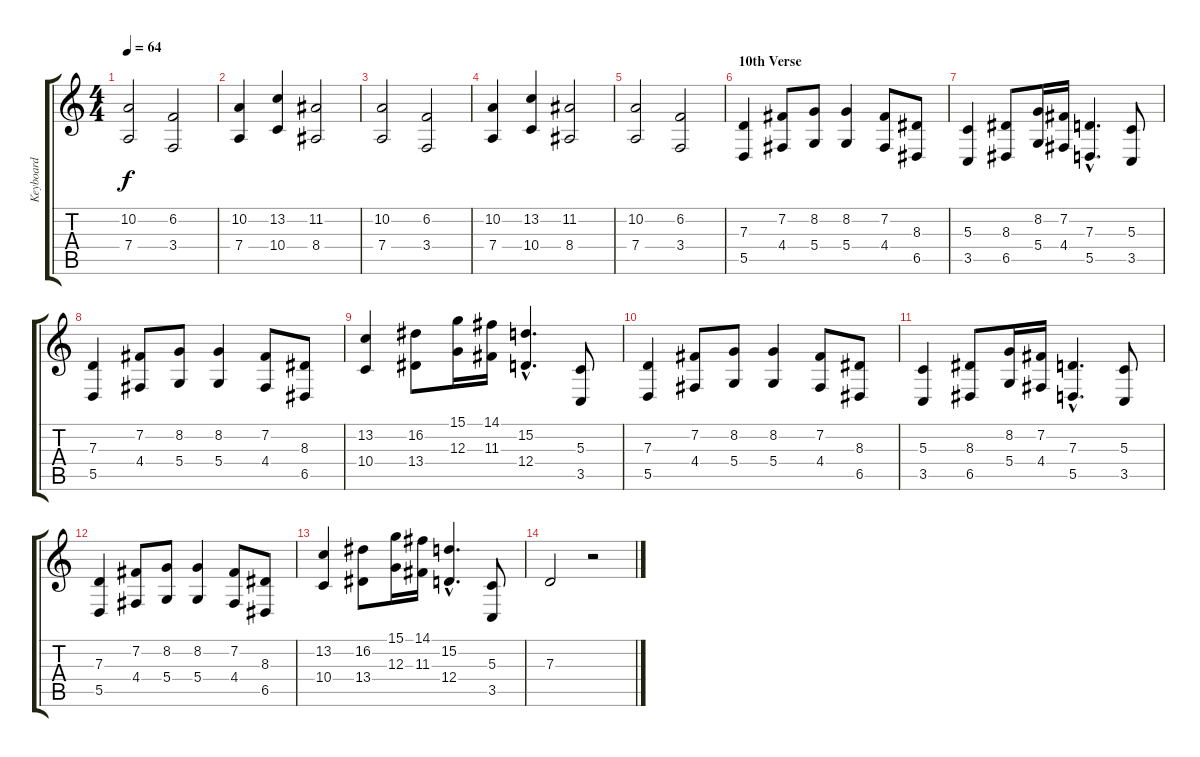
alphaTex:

\track ("Keyboard" "Keyboard") {instrument stringensemble1}
\staff {score tabs}
\tuning (E4 B3 G3 D3 A2 E2) {hide}
\ts (4 4)
\tempo 64
\clef g2
\ks c
(10.2 7.4).2{dy f} (6.2 3.4).2 |
(10.2 7.4).4 (13.2 10.4).4 (11.2 8.4).2 |
(10.2 7.4).2 (6.2 3.4).2 |
(10.2 7.4).4 (13.2 10.4).4 (11.2 8.4).2 |
(10.2 7.4).2 (6.2 3.4).2 |
\section ("" "10th Verse")
(7.3 5.5).4 (7.2 4.4).8 (8.2 5.4).8 (8.2 5.4).4 (7.2 4.4).8 (8.3 6.5).8 |
(5.3 3.5).4 (8.3 6.5).8 (8.2 5.4).16 (7.2 4.4).16 (7.3{hac} 5.5{hac}).4{d} (5.3 3.5).8 |
(7.3 5.5).4 (7.2 4.4).8 (8.2 5.4).8 (8.2 5.4).4 (7.2 4.4).8 (8.3 6.5).8 |
(13.2 10.4).4 (16.2 13.4).8 (15.1 12.3).16 (14.1 11.3).16 (15.2{hac} 12.4{hac}).4{d} (5.3 3.5).8 |
(7.3 5.5).4 (7.2 4.4).8 (8.2 5.4).8 (8.2 5.4).4 (7.2 4.4).8 (8.3 6.5).8 |
(5.3 3.5).4 (8.3 6.5).8 (8.2 5.4).16 (7.2 4.4).16 (7.3{hac} 5.5{hac}).4{d} (5.3 3.5).8 |
(7.3 5.5).4 (7.2 4.4).8 (8.2 5.4).8 (8.2 5.4).4 (7.2 4.4).8 (8.3 6.5).8 |
(13.2 10.4).4 (16.2 13.4).8 (15.1 12.3).16 (14.1 11.3).16 (15.2{hac} 12.4{hac}).4{d} (5.3 3.5).8 |
7.3.2 r.2
